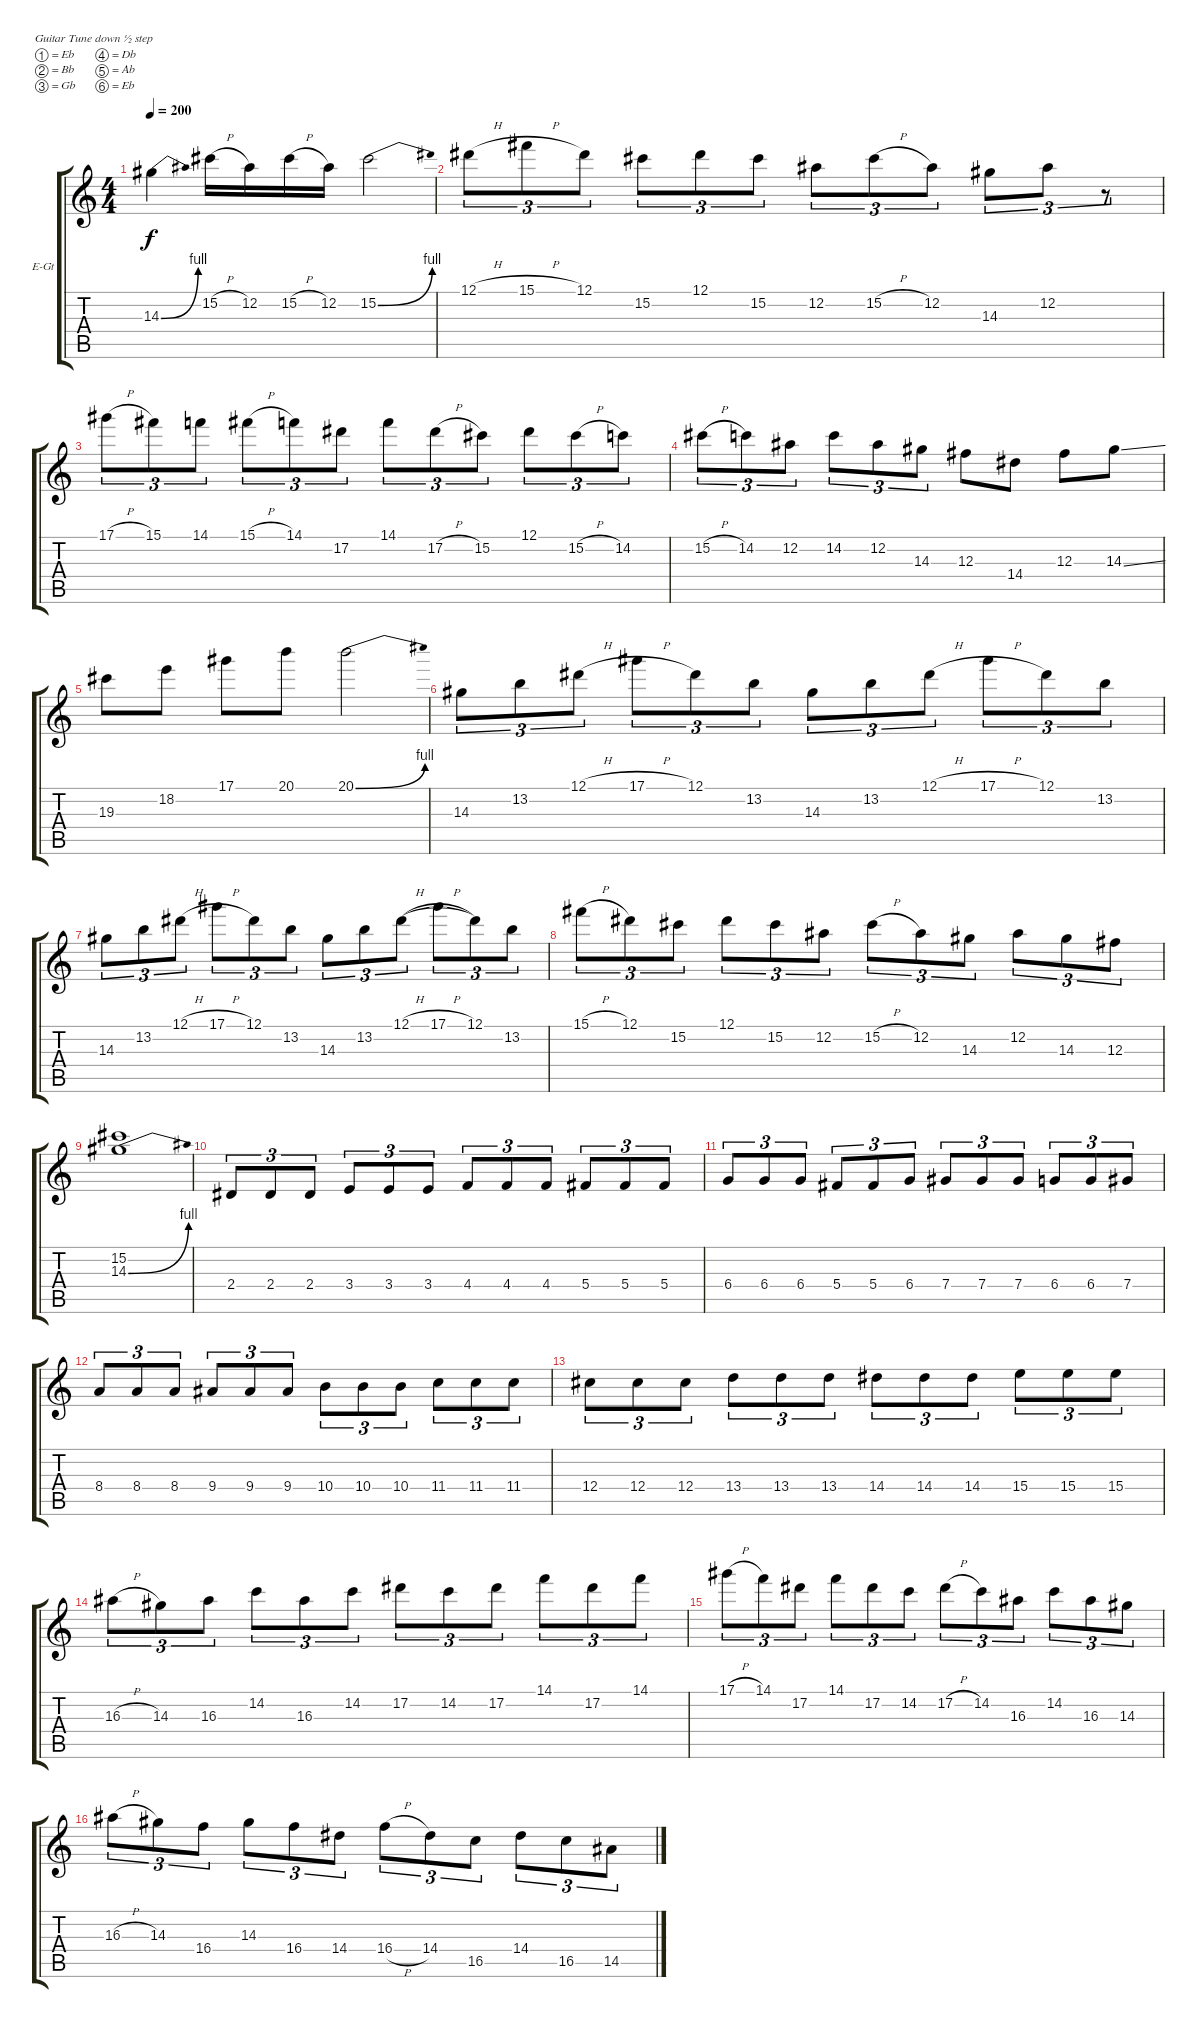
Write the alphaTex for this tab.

\bracketExtendMode groupsimilarinstruments
\firstSystemTrackNameOrientation horizontal
\otherSystemsTrackNameOrientation horizontal
\track ("Michael Paget" "E-Gt") {instrument distortionguitar}
\staff {score tabs}
\tuning (Eb4 Bb3 Gb3 Db3 Ab2 Eb2)
\ts (4 4)
\tempo 200
\clef g2
\ks c
14.3{be (bend 0 0 15 4)}.4{dy f} 15.2{h}.16 12.2.16 15.2{h}.16 12.2.16 15.2{be (bend 0 0 60 4)}.2 |
12.1{h}.8{tu (3 2)} 15.1{h}.8{tu (3 2)} 12.1.8{tu (3 2)} 15.2.8{tu (3 2)} 12.1.8{tu (3 2)} 15.2.8{tu (3 2)} 12.2.8{tu (3 2)} 15.2{h}.8{tu (3 2)} 12.2.8{tu (3 2)} 14.3.8{tu (3 2)} 12.2.8{tu (3 2)} r.8{tu (3 2)} |
17.1{h}.8{tu (3 2)} 15.1.8{tu (3 2)} 14.1.8{tu (3 2)} 15.1{h}.8{tu (3 2)} 14.1.8{tu (3 2)} 17.2.8{tu (3 2)} 14.1.8{tu (3 2)} 17.2{h}.8{tu (3 2)} 15.2.8{tu (3 2)} 12.1.8{tu (3 2)} 15.2{h}.8{tu (3 2)} 14.2.8{tu (3 2)} |
15.2{h}.8{tu (3 2)} 14.2.8{tu (3 2)} 12.2.8{tu (3 2)} 14.2.8{tu (3 2)} 12.2.8{tu (3 2)} 14.3.8{tu (3 2)} 12.3.8 14.4.8 12.3.8 14.3{ss}.8 |
19.3.8 18.2.8 17.1.8 20.1.8 20.1{be (bend 0 0 15 4)}.2 |
14.3.8{tu (3 2)} 13.2.8{tu (3 2)} 12.1{h}.8{tu (3 2)} 17.1{h}.8{tu (3 2)} 12.1.8{tu (3 2)} 13.2.8{tu (3 2)} 14.3.8{tu (3 2)} 13.2.8{tu (3 2)} 12.1{h}.8{tu (3 2)} 17.1{h}.8{tu (3 2)} 12.1.8{tu (3 2)} 13.2.8{tu (3 2)} |
14.3.8{tu (3 2)} 13.2.8{tu (3 2)} 12.1{h}.8{tu (3 2)} 17.1{h}.8{tu (3 2)} 12.1.8{tu (3 2)} 13.2.8{tu (3 2)} 14.3.8{tu (3 2)} 13.2.8{tu (3 2)} 12.1{h}.8{tu (3 2) legatoorigin} 17.1{h}.8{tu (3 2) legatoorigin} 12.1.8{tu (3 2)} 13.2.8{tu (3 2)} |
15.1{h}.8{tu (3 2)} 12.1.8{tu (3 2)} 15.2.8{tu (3 2)} 12.1.8{tu (3 2)} 15.2.8{tu (3 2)} 12.2.8{tu (3 2)} 15.2{h}.8{tu (3 2)} 12.2.8{tu (3 2)} 14.3.8{tu (3 2)} 12.2.8{tu (3 2)} 14.3.8{tu (3 2)} 12.3.8{tu (3 2)} |
(15.2 14.3{be (bend 0 0 60 4)}).1 |
2.4.8{tu (3 2)} 2.4.8{tu (3 2)} 2.4.8{tu (3 2)} 3.4.8{tu (3 2)} 3.4.8{tu (3 2)} 3.4.8{tu (3 2)} 4.4.8{tu (3 2)} 4.4.8{tu (3 2)} 4.4.8{tu (3 2)} 5.4.8{tu (3 2)} 5.4.8{tu (3 2)} 5.4.8{tu (3 2)} |
6.4.8{tu (3 2)} 6.4.8{tu (3 2)} 6.4.8{tu (3 2)} 5.4.8{tu (3 2)} 5.4.8{tu (3 2)} 6.4.8{tu (3 2)} 7.4.8{tu (3 2)} 7.4.8{tu (3 2)} 7.4.8{tu (3 2)} 6.4.8{tu (3 2)} 6.4.8{tu (3 2)} 7.4.8{tu (3 2)} |
8.4.8{tu (3 2)} 8.4.8{tu (3 2)} 8.4.8{tu (3 2)} 9.4.8{tu (3 2)} 9.4.8{tu (3 2)} 9.4.8{tu (3 2)} 10.4.8{tu (3 2)} 10.4.8{tu (3 2)} 10.4.8{tu (3 2)} 11.4.8{tu (3 2)} 11.4.8{tu (3 2)} 11.4.8{tu (3 2)} |
12.4.8{tu (3 2)} 12.4.8{tu (3 2)} 12.4.8{tu (3 2)} 13.4.8{tu (3 2)} 13.4.8{tu (3 2)} 13.4.8{tu (3 2)} 14.4.8{tu (3 2)} 14.4.8{tu (3 2)} 14.4.8{tu (3 2)} 15.4.8{tu (3 2)} 15.4.8{tu (3 2)} 15.4.8{tu (3 2)} |
16.3{h}.8{tu (3 2)} 14.3.8{tu (3 2)} 16.3.8{tu (3 2)} 14.2.8{tu (3 2)} 16.3.8{tu (3 2)} 14.2.8{tu (3 2)} 17.2.8{tu (3 2)} 14.2.8{tu (3 2)} 17.2.8{tu (3 2)} 14.1.8{tu (3 2)} 17.2.8{tu (3 2)} 14.1.8{tu (3 2)} |
17.1{h}.8{tu (3 2)} 14.1.8{tu (3 2)} 17.2.8{tu (3 2)} 14.1.8{tu (3 2)} 17.2.8{tu (3 2)} 14.2.8{tu (3 2)} 17.2{h}.8{tu (3 2)} 14.2.8{tu (3 2)} 16.3.8{tu (3 2)} 14.2.8{tu (3 2)} 16.3.8{tu (3 2)} 14.3.8{tu (3 2)} |
16.3{h}.8{tu (3 2)} 14.3.8{tu (3 2)} 16.4.8{tu (3 2)} 14.3.8{tu (3 2)} 16.4.8{tu (3 2)} 14.4.8{tu (3 2)} 16.4{h}.8{tu (3 2)} 14.4.8{tu (3 2)} 16.5.8{tu (3 2)} 14.4.8{tu (3 2)} 16.5.8{tu (3 2)} 14.5.8{tu (3 2)}
